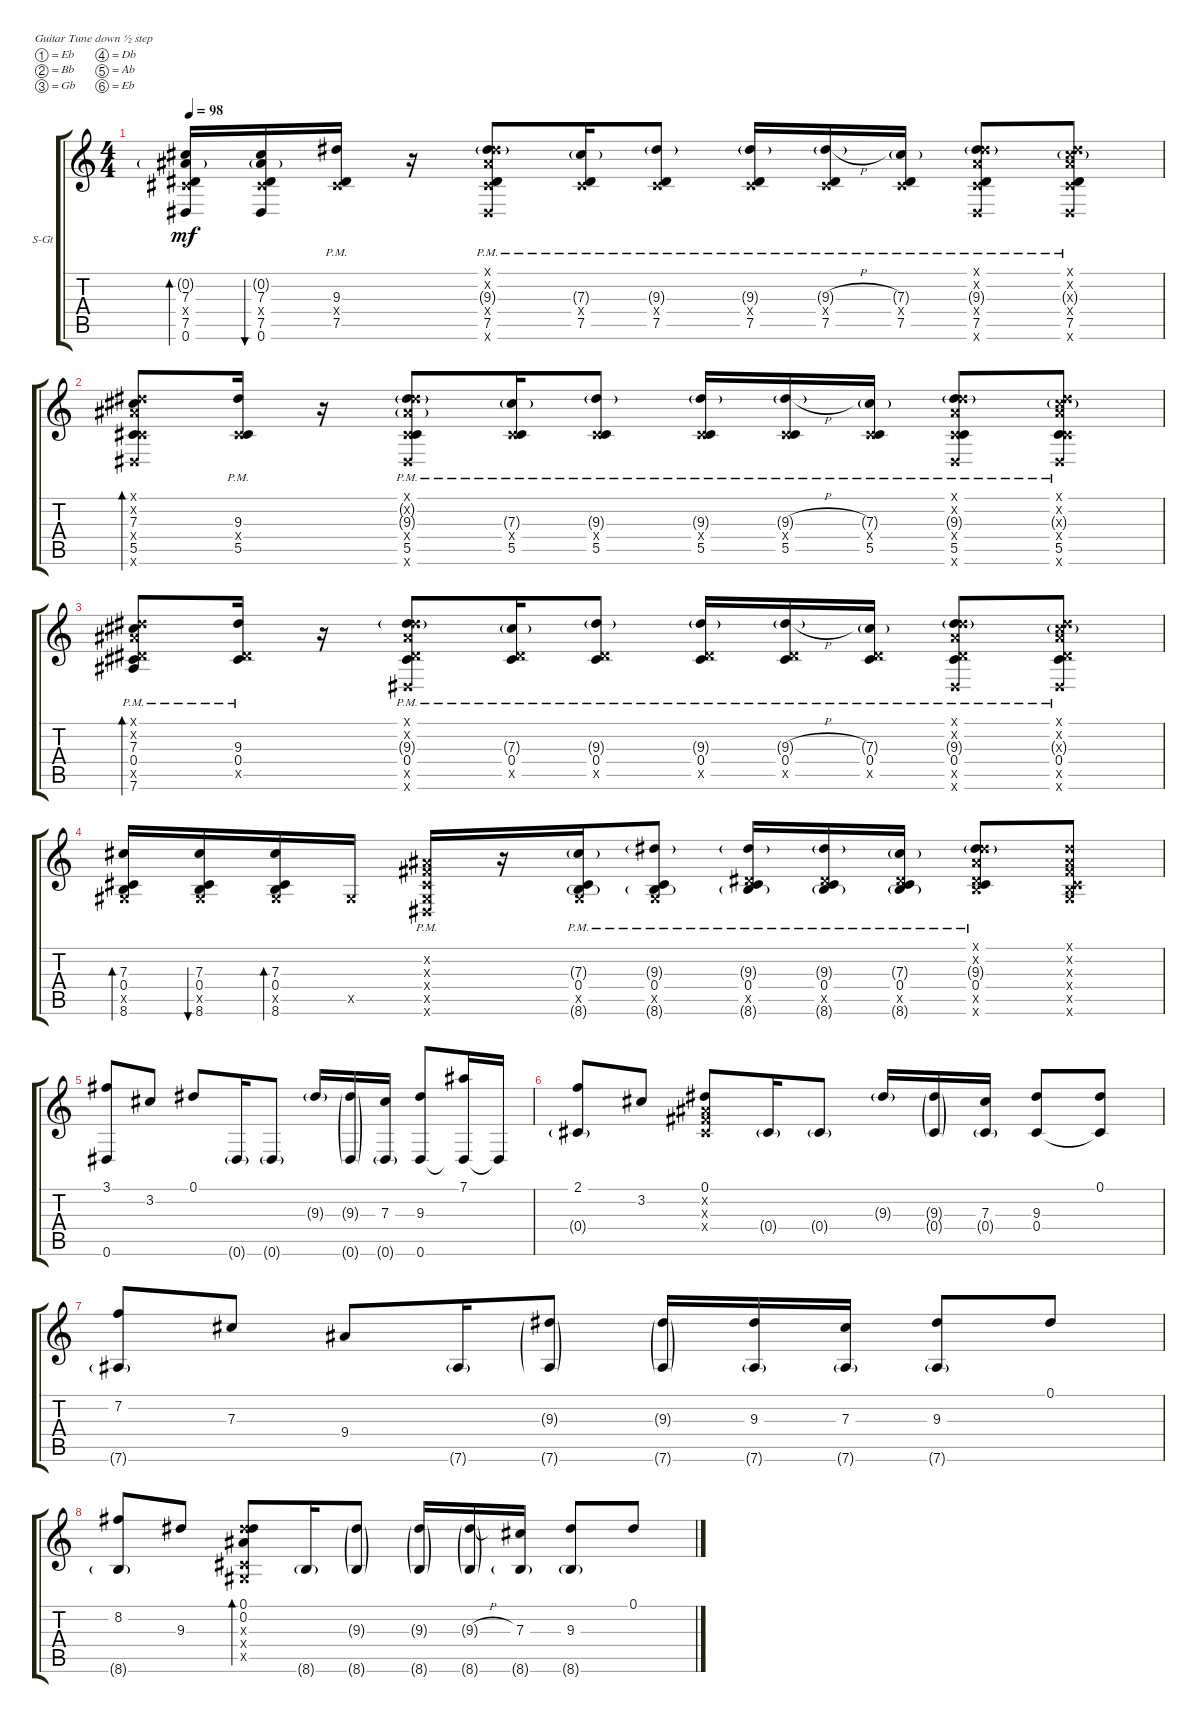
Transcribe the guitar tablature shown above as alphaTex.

\defaultSystemsLayout 4
\bracketExtendMode groupsimilarinstruments
\firstSystemTrackNameOrientation horizontal
\otherSystemsTrackNameOrientation horizontal
\track ("Steel Guitar" "S-Gt") {instrument acousticguitarsteel}
\staff {score tabs}
\tuning (Eb4 Bb3 Gb3 Db3 Ab2 Eb2)
\ts (4 4)
\tempo 98
\clef g2
\ks c
(0.6 7.5 0.4{x} 7.3 0.2{g}).16{bd 30 dy mf} (7.3 0.4{x} 7.5 0.6 0.2{g}).16{bu 30} (9.3 0.4{x} 7.5{pm}).16 r.16 (9.3{g} 0.4{x} 7.5{pm} 0.2{x} 0.1{x} 0.6{x}).8 (7.3{g} 0.4{x} 7.5{pm}).16 (9.3{g} 0.4{x} 7.5{pm}).8 (9.3{g} 0.4{x} 7.5{pm}).16 (9.3{h g} 0.4{x} 7.5{pm}).16 (7.3{g} 0.4{x} 7.5{pm}).16 (9.3{g} 0.4{x} 7.5{pm} 0.6{x} 0.2{x} 0.1{x}).8 (7.3{g x} 7.5{pm} 0.4{x} 0.6{x} 0.2{x} 0.1{x}).8 |
(0.6{x} 5.5 0.4{x} 7.3 0.1{x} 0.2{x}).8{bd 30} (9.3 0.4{x} 5.5{pm}).16 r.16 (9.3{g} 0.4{x} 5.5{pm} 0.2{g x} 0.1{x} 0.6{x}).8 (7.3{g} 0.4{x} 5.5{pm}).16 (9.3{g} 0.4{x} 5.5{pm}).8 (9.3{g} 0.4{x} 5.5{pm}).16 (9.3{h g} 0.4{x} 5.5{pm}).16 (7.3{g} 0.4{x} 5.5{pm}).16 (9.3{g} 0.4{x} 5.5{pm} 0.6{x} 0.2{x} 0.1{x}).8 (7.3{g x} 5.5{pm} 0.4{x} 0.6{x} 0.2{x} 0.1{x}).8 |
(7.5{x} 0.4{pm} 7.3 7.6 0.2{x} 0.1{x}).8{bd 30} (9.3 0.4{pm} 7.5{pm x}).16 r.16 (9.3{g} 0.4{pm} 7.5{pm x} 0.2{x} 0.1{x} 0.6{x}).8 (7.3{g} 0.4{pm} 7.5{pm x}).16 (9.3{g} 0.4{pm} 7.5{pm x}).8 (9.3{g} 0.4{pm} 7.5{pm x}).16 (9.3{h g} 0.4{pm} 7.5{pm x}).16 (7.3{g} 0.4{pm} 7.5{pm x}).16 (9.3{g} 0.4{pm} 7.5{pm x} 0.6{x} 0.2{x} 0.1{x}).8 (7.3{g x} 7.5{pm x} 0.4{pm} 0.6{x} 0.2{x} 0.1{x}).8 |
(8.6 0.5{x} 0.4 7.3).16{bd 30} (0.4 0.5{x} 8.6 7.3).16{bu 30} (0.4 0.5{x} 8.6 7.3).16{bd 30} 0.5{x}.16 (0.5{x} 0.4{pm x} 0.6{x} 0.2{x} 0.3{x}).16 r.16 (0.5{x} 0.4{pm} 7.3{g} 8.6{g}).16 (9.3{g} 0.4{pm} 0.5{x} 8.6{g}).8 (9.3{g} 0.4{pm} 7.5{pm x} 8.6{g}).16 (9.3{g} 0.4{pm} 7.5{pm x} 8.6{g}).16 (7.3{g} 0.4{pm} 7.5{pm x} 8.6{g}).16 (9.3{g} 0.4{pm} 7.5{pm x} 8.6{x} 0.2{x} 0.1{x}).8 (0.3{x} 0.4{x} 0.5{x} 8.6{x} 0.2{x} 0.1{x}).8 |
(3.1 0.6).8 3.2.8 0.1.8 0.6{g}.16 0.6{g}.8 9.3{g}.16 (9.3{g} 0.6{g}).16 (7.3 0.6{g}).16 (9.3 0.6).8 (0.6{t} 7.1).16 0.6{t}.16 |
(2.1 0.4{g}).8 3.2.8 (0.1 0.4{x} 0.3{x} 0.2{x}).8 0.4{g}.16 0.4{g}.8 9.3{g}.16 (9.3{g} 0.4{g}).16 (7.3 0.4{g}).16 (9.3 0.4).8 (0.4{t} 0.1).8 |
(7.6{g} 7.2).8 7.3.8 9.4.8 7.6{g}.16 (9.3{g} 7.6{g}).8 (9.3{g} 7.6{g}).16 (9.3 7.6{g}).16 (7.3 7.6{g}).16 (7.6{g} 9.3).8 0.1.8 |
(8.6{g} 8.2).8 9.3.8 (9.3{x} 0.2 0.1 0.4{x} 0.5{x}).8{bd 30} 8.6{g}.16 (9.3{g} 8.6{g}).8 (9.3{g} 8.6{g}).16 (9.3{h g} 8.6{g}).16 (7.3 8.6{g}).16 (8.6{g} 9.3).8 0.1.8
